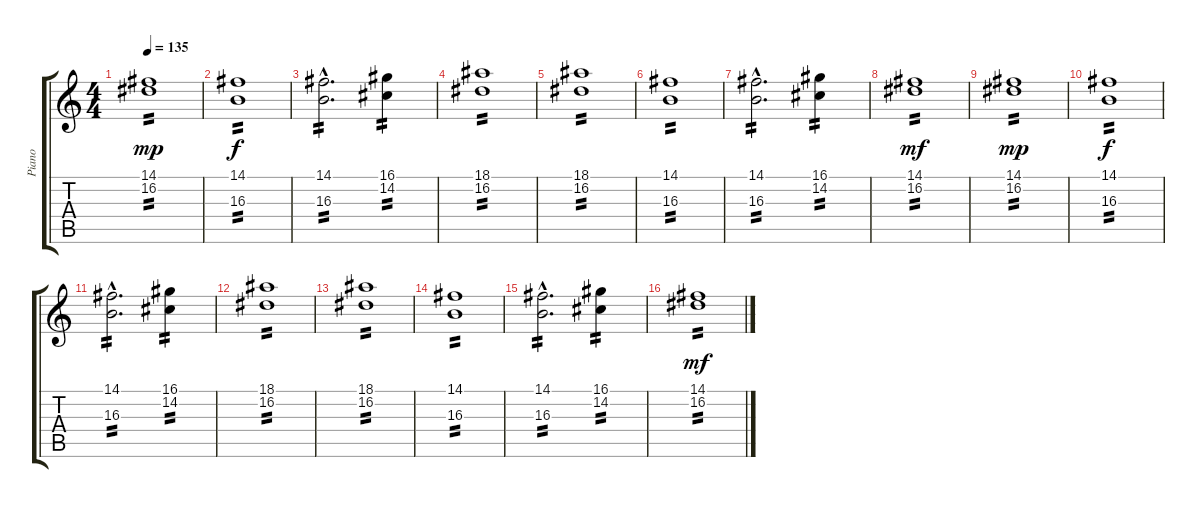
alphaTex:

\track ("Piano" "Piano") {instrument brightacousticpiano}
\staff {score tabs}
\tuning (E4 B3 G3 D3 A2 E2) {hide}
\ts (4 4)
\tempo 135
\clef g2
\ks c
(14.1 16.2).1{tp 2 dy mp} |
(14.1 16.3).1{tp 2 dy f} |
(14.1{hac} 16.3{hac}).2{d tp 2} (16.1 14.2).4{tp 2} |
(18.1 16.2).1{tp 2} |
(18.1 16.2).1{tp 2} |
(14.1 16.3).1{tp 2} |
(14.1{hac} 16.3{hac}).2{d tp 2} (16.1 14.2).4{tp 2} |
(14.1 16.2).1{tp 2 dy mf} |
(14.1 16.2).1{tp 2 dy mp} |
\section ("" "")
(14.1 16.3).1{tp 2 dy f} |
(14.1{hac} 16.3{hac}).2{d tp 2} (16.1 14.2).4{tp 2} |
(18.1 16.2).1{tp 2} |
(18.1 16.2).1{tp 2} |
(14.1 16.3).1{tp 2} |
(14.1{hac} 16.3{hac}).2{d tp 2} (16.1 14.2).4{tp 2} |
(14.1 16.2).1{tp 2 dy mf}
